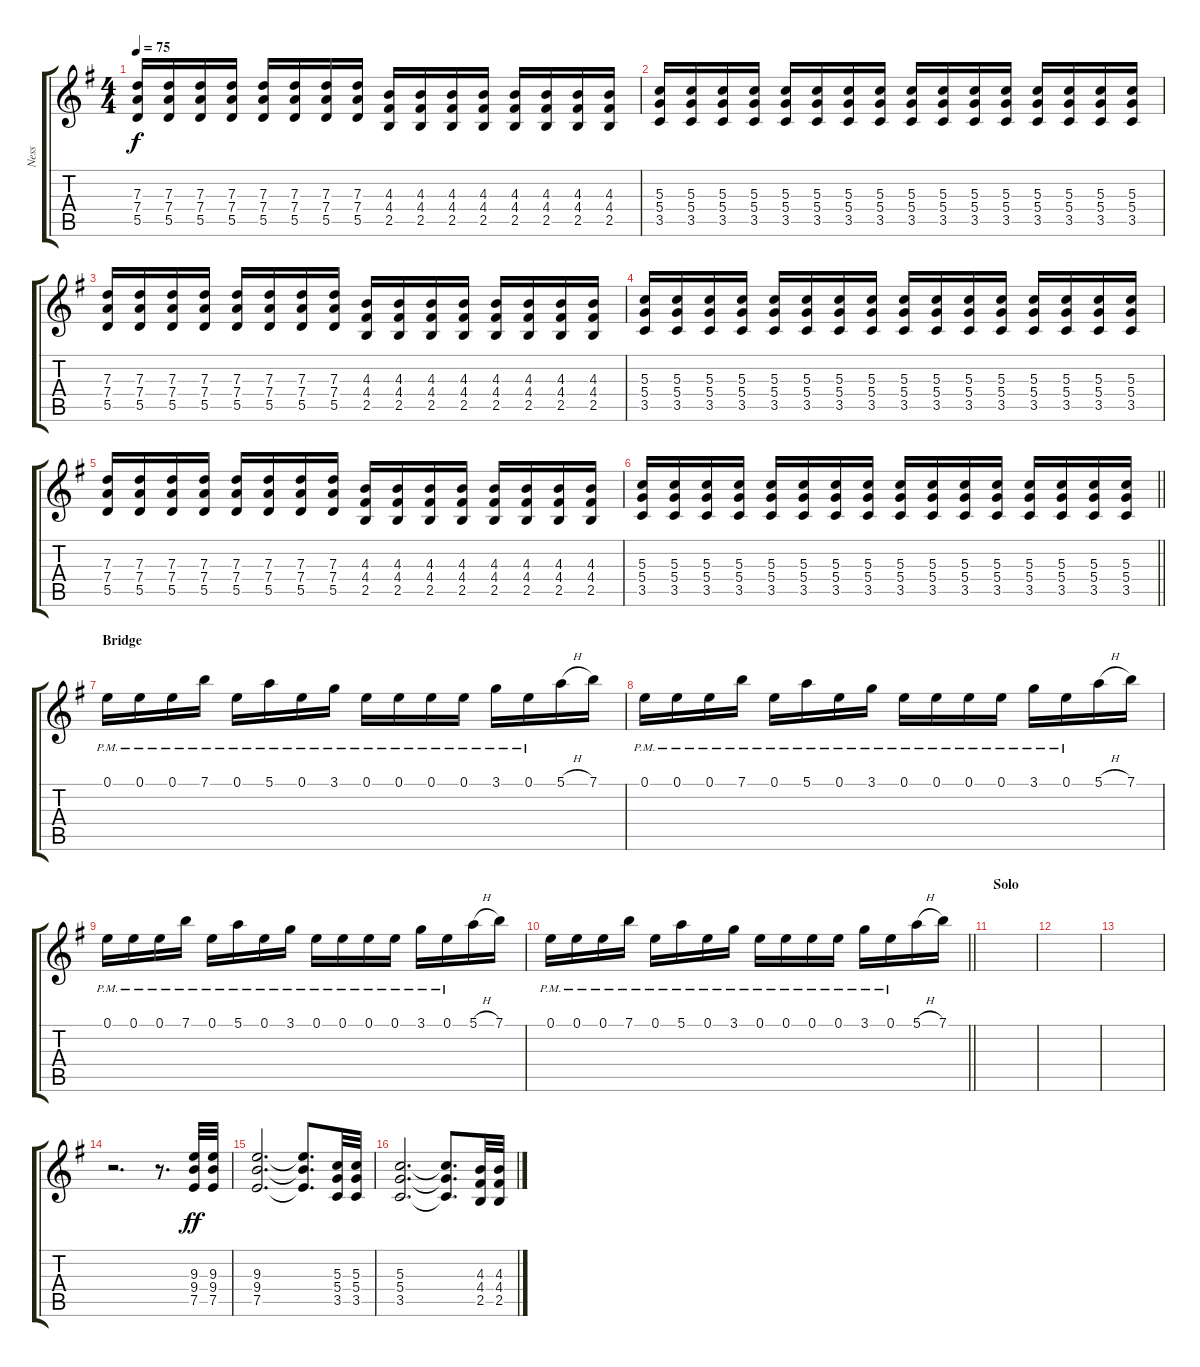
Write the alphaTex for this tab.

\track ("Ness" "Ness") {instrument acousticguitarsteel}
\staff {score tabs}
\tuning (E4 B3 G3 D3 A2 D2) {hide}
\ts (4 4)
\tempo 75
\clef g2
\ks g
(7.3 7.4 5.5).16{dy f} (7.3 7.4 5.5).16 (7.3 7.4 5.5).16 (7.3 7.4 5.5).16 (7.3 7.4 5.5).16 (7.3 7.4 5.5).16 (7.3 7.4 5.5).16 (7.3 7.4 5.5).16 (4.3 4.4 2.5).16 (4.3 4.4 2.5).16 (4.3 4.4 2.5).16 (4.3 4.4 2.5).16 (4.3 4.4 2.5).16 (4.3 4.4 2.5).16 (4.3 4.4 2.5).16 (4.3 4.4 2.5).16 |
(5.3 5.4 3.5).16 (5.3 5.4 3.5).16 (5.3 5.4 3.5).16 (5.3 5.4 3.5).16 (5.3 5.4 3.5).16 (5.3 5.4 3.5).16 (5.3 5.4 3.5).16 (5.3 5.4 3.5).16 (5.3 5.4 3.5).16 (5.3 5.4 3.5).16 (5.3 5.4 3.5).16 (5.3 5.4 3.5).16 (5.3 5.4 3.5).16 (5.3 5.4 3.5).16 (5.3 5.4 3.5).16 (5.3 5.4 3.5).16 |
(7.3 7.4 5.5).16 (7.3 7.4 5.5).16 (7.3 7.4 5.5).16 (7.3 7.4 5.5).16 (7.3 7.4 5.5).16 (7.3 7.4 5.5).16 (7.3 7.4 5.5).16 (7.3 7.4 5.5).16 (4.3 4.4 2.5).16 (4.3 4.4 2.5).16 (4.3 4.4 2.5).16 (4.3 4.4 2.5).16 (4.3 4.4 2.5).16 (4.3 4.4 2.5).16 (4.3 4.4 2.5).16 (4.3 4.4 2.5).16 |
(5.3 5.4 3.5).16 (5.3 5.4 3.5).16 (5.3 5.4 3.5).16 (5.3 5.4 3.5).16 (5.3 5.4 3.5).16 (5.3 5.4 3.5).16 (5.3 5.4 3.5).16 (5.3 5.4 3.5).16 (5.3 5.4 3.5).16 (5.3 5.4 3.5).16 (5.3 5.4 3.5).16 (5.3 5.4 3.5).16 (5.3 5.4 3.5).16 (5.3 5.4 3.5).16 (5.3 5.4 3.5).16 (5.3 5.4 3.5).16 |
(7.3 7.4 5.5).16 (7.3 7.4 5.5).16 (7.3 7.4 5.5).16 (7.3 7.4 5.5).16 (7.3 7.4 5.5).16 (7.3 7.4 5.5).16 (7.3 7.4 5.5).16 (7.3 7.4 5.5).16 (4.3 4.4 2.5).16 (4.3 4.4 2.5).16 (4.3 4.4 2.5).16 (4.3 4.4 2.5).16 (4.3 4.4 2.5).16 (4.3 4.4 2.5).16 (4.3 4.4 2.5).16 (4.3 4.4 2.5).16 |
\barLineRight lightlight
(5.3 5.4 3.5).16 (5.3 5.4 3.5).16 (5.3 5.4 3.5).16 (5.3 5.4 3.5).16 (5.3 5.4 3.5).16 (5.3 5.4 3.5).16 (5.3 5.4 3.5).16 (5.3 5.4 3.5).16 (5.3 5.4 3.5).16 (5.3 5.4 3.5).16 (5.3 5.4 3.5).16 (5.3 5.4 3.5).16 (5.3 5.4 3.5).16 (5.3 5.4 3.5).16 (5.3 5.4 3.5).16 (5.3 5.4 3.5).16 |
\section ("" "Bridge")
0.1{pm}.16{instrument acousticguitarsteel} 0.1{pm}.16 0.1{pm}.16 7.1{pm}.16 0.1{pm}.16 5.1{pm}.16 0.1{pm}.16 3.1{pm}.16 0.1{pm}.16 0.1{pm}.16 0.1{pm}.16 0.1{pm}.16 3.1{pm}.16 0.1{pm}.16 5.1{h}.16 7.1.16 |
0.1{pm}.16 0.1{pm}.16 0.1{pm}.16 7.1{pm}.16 0.1{pm}.16 5.1{pm}.16 0.1{pm}.16 3.1{pm}.16 0.1{pm}.16 0.1{pm}.16 0.1{pm}.16 0.1{pm}.16 3.1{pm}.16 0.1{pm}.16 5.1{h}.16 7.1.16 |
0.1{pm}.16 0.1{pm}.16 0.1{pm}.16 7.1{pm}.16 0.1{pm}.16 5.1{pm}.16 0.1{pm}.16 3.1{pm}.16 0.1{pm}.16 0.1{pm}.16 0.1{pm}.16 0.1{pm}.16 3.1{pm}.16 0.1{pm}.16 5.1{h}.16 7.1.16 |
\barLineRight lightlight
0.1{pm}.16 0.1{pm}.16 0.1{pm}.16 7.1{pm}.16 0.1{pm}.16 5.1{pm}.16 0.1{pm}.16 3.1{pm}.16 0.1{pm}.16 0.1{pm}.16 0.1{pm}.16 0.1{pm}.16 3.1{pm}.16 0.1{pm}.16 5.1{h}.16 7.1.16 |
\section ("" "Solo")
|
|
|
r.2{d volume 11 instrument distortionguitar} r.8{d} (9.3 9.4 7.5).32{dy ff} (9.3 9.4 7.5).32 |
(9.3 9.4 7.5).2{d} (9.3{t} 9.4{t} 7.5{t}).8{d} (5.3 5.4 3.5).32 (5.3 5.4 3.5).32 |
(5.3 5.4 3.5).2{d} (5.3{t} 5.4{t} 3.5{t}).8{d} (4.3 4.4 2.5).32 (4.3 4.4 2.5).32
